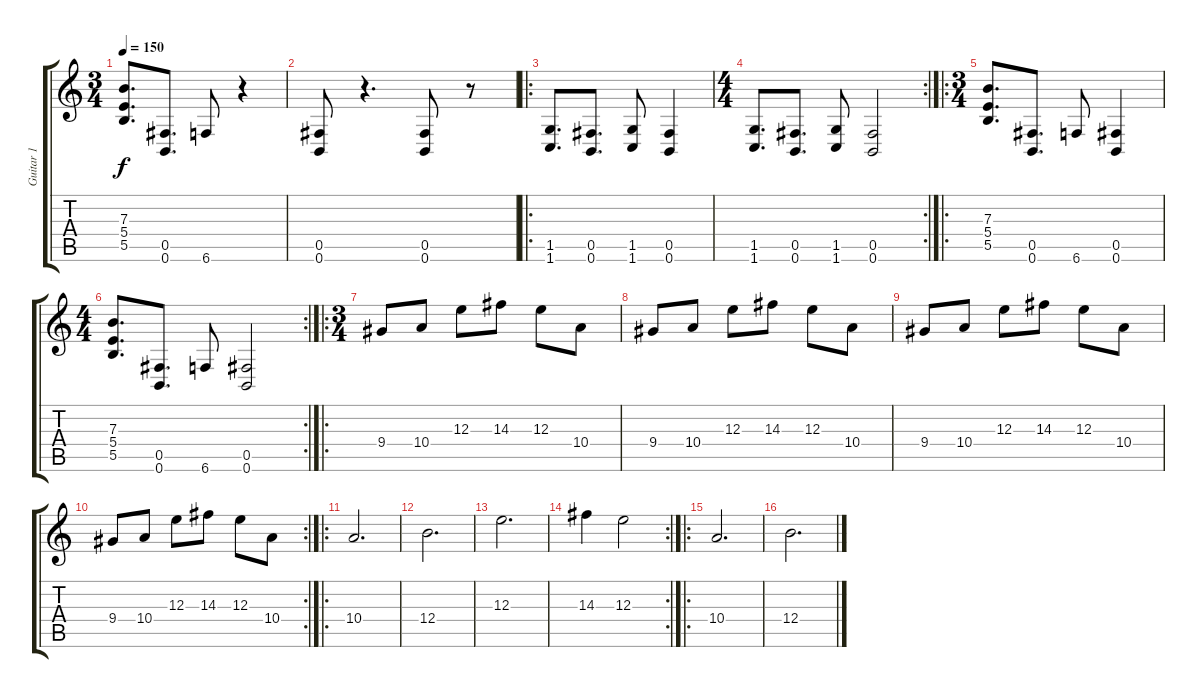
\track ("Guitar 1" "Guitar 1") {instrument distortionguitar}
\staff {score tabs}
\tuning (Db4 Ab3 E3 B2 Gb2 B1) {hide}
\ts (3 4)
\tempo 150
\clef g2
\ks c
(7.3 5.4 5.5).8{d dy f} (0.5 0.6).8{d} 6.6.8 r.4 |
(0.5 0.6).8 r.4{d} (0.5 0.6).8 r.8 |
\ro
(1.5 1.6).8{d} (0.5 0.6).8{d} (1.5 1.6).8 (0.5 0.6).4 |
\rc 2
\ts (4 4)
(1.5 1.6).8{d} (0.5 0.6).8{d} (1.5 1.6).8 (0.5 0.6).2 |
\ro
\ts (3 4)
(7.3 5.4 5.5).8{d} (0.5 0.6).8{d} 6.6.8 (0.5 0.6).4 |
\rc 2
\ts (4 4)
(7.3 5.4 5.5).8{d} (0.5 0.6).8{d} 6.6.8 (0.5 0.6).2 |
\ro
\ts (3 4)
9.4.8 10.4.8 12.3.8 14.3.8 12.3.8 10.4.8 |
9.4.8 10.4.8 12.3.8 14.3.8 12.3.8 10.4.8 |
9.4.8 10.4.8 12.3.8 14.3.8 12.3.8 10.4.8 |
\rc 2
9.4.8 10.4.8 12.3.8 14.3.8 12.3.8 10.4.8 |
\ro
10.4.2{d} |
12.4.2{d} |
12.3.2{d} |
\rc 2
14.3.4 12.3.2 |
\ro
10.4.2{d} |
12.4.2{d}
